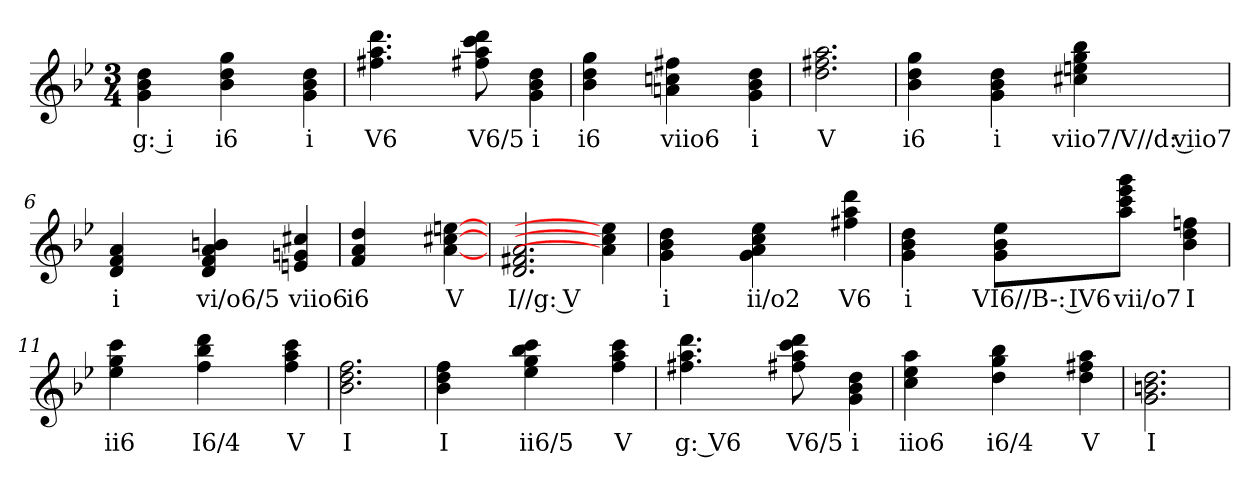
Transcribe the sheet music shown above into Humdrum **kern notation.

**kern	**text
*part1	*part1
*staff1	*staff1
*k[b-e-]	*
*g:	*
*M3/4	*
=1	=1
4g 4b- 4dd	g: i
4ryy	.
4b- 4dd 4gg	i6
4ryy	.
4g 4b- 4dd	i
=2	=2
4.ff#X 4.aa 4.ddd	V6
4.ryy	.
8ff#X 8aa 8ccc 8ddd	V6/5
8ryy	.
4g 4b- 4dd	i
=3	=3
4b- 4dd 4gg	i6
4ryy	.
4an 4ccn 4ff#X	viio6
4ryy	.
4g 4b- 4dd	i
=4	=4
2.dd 2.ff#X 2.aa	V
=5	=5
4b- 4dd 4gg	i6
4ryy	.
4g 4b- 4dd	i
4ryy	.
4cc#X 4een 4gg 4bb-	viio7/V//d: viio7
=6	=6
4d 4f 4a	i
4ryy	.
4d 4f 4a 4bn	vi/o6/5
4ryy	.
4en 4gn 4cc#X	viio6
=7	=7
4f 4a 4dd	i6
4ryy	.
[4a [4cc#X [4een	V
=8	=8
2.d 2.f#X 2.a	I//g: V
4a] 4cc#] 4ee]	.
=9	=9
4g 4b- 4dd	i
4ryy	.
4g 4a 4cc 4ee-	ii/o2
4ryy	.
4ff#X 4aa 4ddd	V6
=10	=10
4g 4b- 4dd	i
4ryy	.
8g 8b- 8ee-L	VI6//B-: IV6
8ryy	.
8aa 8ccc 8eee- 8gggJ	vii/o7
8ryy	.
4b- 4dd 4ffn	I
=11	=11
4ee- 4gg 4ccc	ii6
4ryy	.
4ff 4bb- 4ddd	I6/4
4ryy	.
4ff 4aa 4ccc	V
=12	=12
2.b- 2.dd 2.ff	I
=13	=13
4b- 4dd 4ff	I
4ryy	.
4ee- 4gg 4bb- 4ccc	ii6/5
4ryy	.
4ff 4aa 4ccc	V
=14	=14
4.ff#X 4.aa 4.ddd	g: V6
4.ryy	.
8ff#X 8aa 8ccc 8ddd	V6/5
8ryy	.
4g 4b- 4dd	i
=15	=15
4cc 4ee- 4aa	iio6
4ryy	.
4dd 4gg 4bb-	i6/4
4ryy	.
4dd 4ff#X 4aa	V
=16	=16
2.g 2.bn 2.dd	I
=	=
*-	*-
